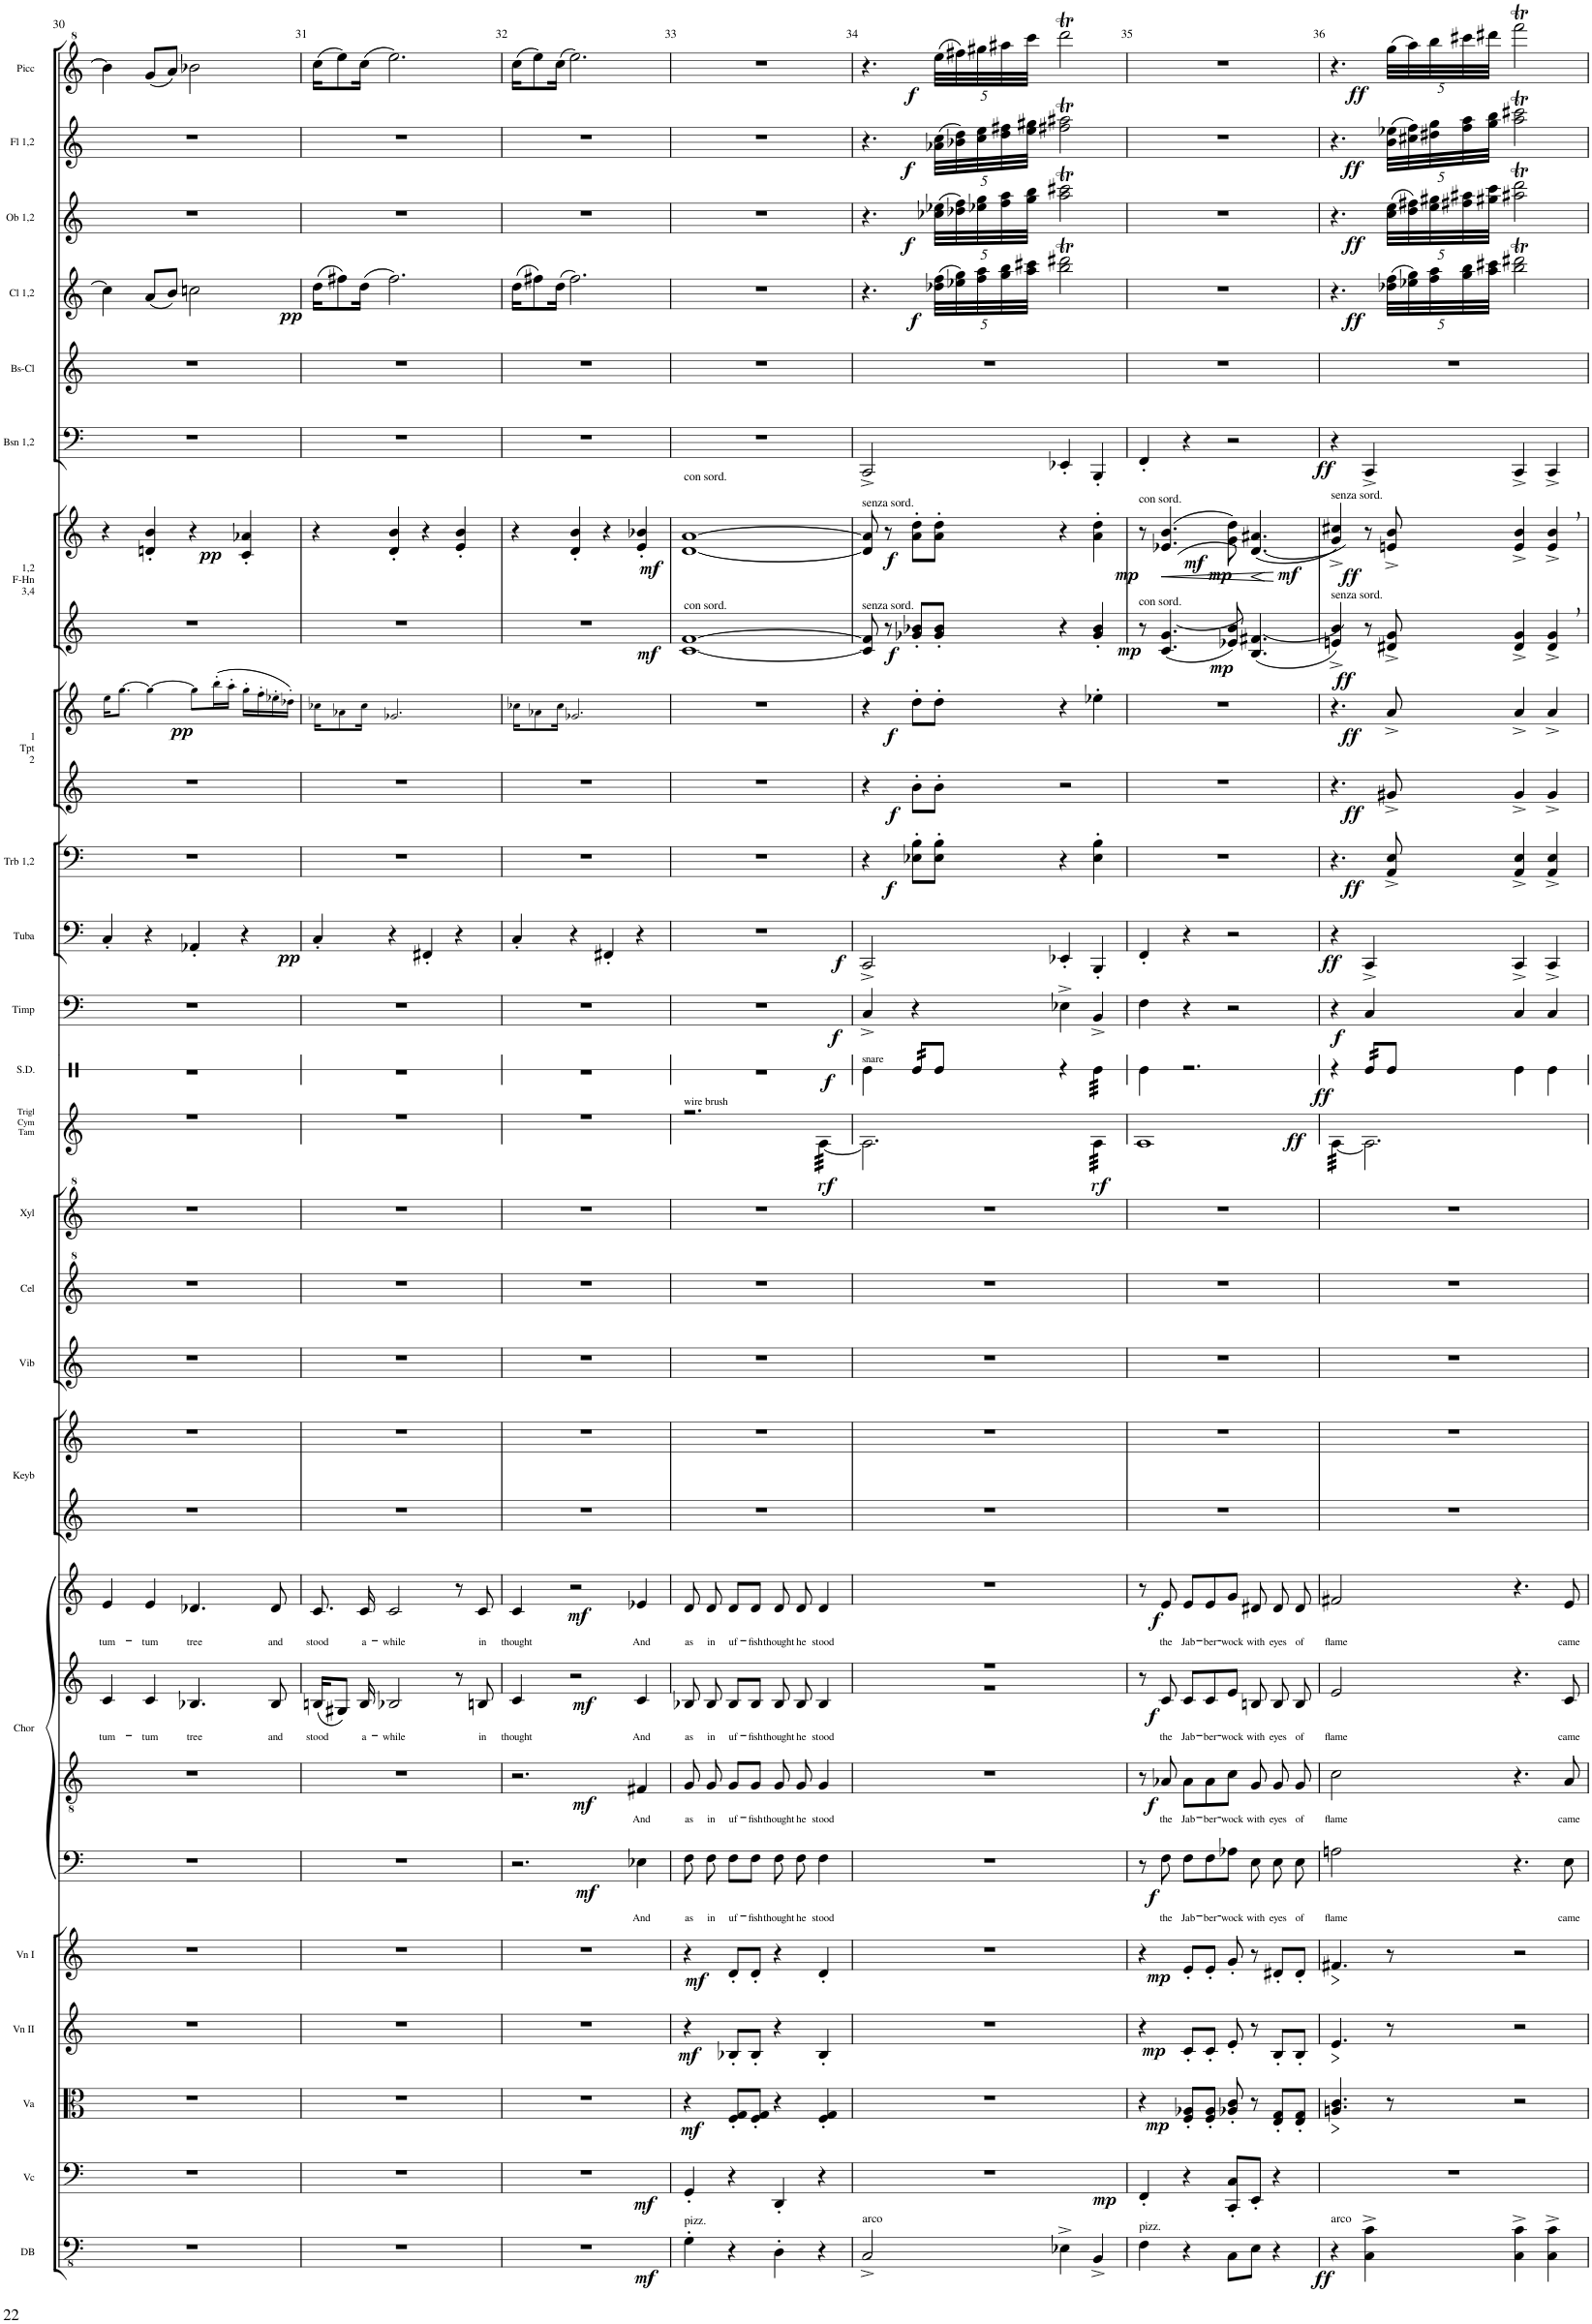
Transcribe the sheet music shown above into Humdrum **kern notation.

**kern	**dynam	**kern	**dynam	**kern	**dynam	**kern	**dynam	**kern	**dynam	**kern	**text	**kern	**text	**kern	**text	**kern	**text	**dynam	**kern	**kern	**kern	**kern	**kern	**kern	**dynam	**kern	**dynam	**kern	**dynam	**kern	**dynam	**kern	**dynam	**kern	**kern	**dynam	**kern	**kern	**dynam	**kern	**dynam	**kern	**kern	**dynam	**kern	**dynam	**kern	**dynam	**kern	**dynam
*part23	*part23	*part22	*part22	*part21	*part21	*part20	*part20	*part19	*part19	*part18	*part18	*part18	*part18	*part18	*part18	*part18	*part18	*part18	*part17	*part17	*part16	*part15	*part14	*part13	*part13	*part12	*part12	*part11	*part11	*part10	*part10	*part9	*part9	*part8	*part8	*part8	*part7	*part7	*part7	*part6	*part6	*part5	*part4	*part4	*part3	*part3	*part2	*part2	*part1	*part1
*staff29	*staff29	*staff28	*staff28	*staff27	*staff27	*staff26	*staff26	*staff25	*staff25	*staff24	*staff24	*staff23	*staff23	*staff22	*staff22	*staff21	*staff21	*staff21/22/23/24	*staff20	*staff19	*staff18	*staff17	*staff16	*staff15	*staff15	*staff14	*staff14	*staff13	*staff13	*staff12	*staff12	*staff11	*staff11	*staff10	*staff9	*staff9/10	*staff8	*staff7	*staff7/8	*staff6	*staff6	*staff5	*staff4	*staff4	*staff3	*staff3	*staff2	*staff2	*staff1	*staff1
*I"Dbl Bass	*	*I"Cellos	*	*I"Violas	*	*I"Violin II	*	*I"Violin I	*	*I"Chorus	*	*	*	*	*	*	*	*	*I"Keyboards	*	*I"Vibraphone	*I"Celesta	*I"Xylophone	*I"Triangle     Cymbal   Tam tam	*	*I"Side drum	*	*I"Timpani	*	*I"F-Tuba	*	*I"Trombone 1,2	*	*I"1 C Trumpets              2	*	*	*I"1,2 F-Horns       3,4	*	*	*I"Bassoons  1,2	*	*I"Bass Clarinet	*I"Clarinets 1,2	*	*I"Oboes 1,2	*	*I"Flutes 1,2	*	*I"Piccolo	*
*I'DB	*	*	*	*I'Va	*	*I'Vn II	*	*I'Vn I	*	*I'Chor	*	*	*	*	*	*	*	*	*I'Keyb	*	*I'Vib	*I'Cel	*I'Xyl	*I'Trigl    Cym    Tam	*	*I'S.D.	*	*I'Timp	*	*I'Tuba	*	*I'Trb 1,2	*	*I'1 Tpt   2	*	*	*I'1,2 F-Hn  3,4	*	*	*I'Bsn 1,2	*	*I'Bs-Cl	*I'Cl 1,2	*	*I'Ob 1,2	*	*I'Fl 1,2	*	*I'Picc	*
!!LO:PB:g=z
*clefFv4	*	*clefF4	*	*clefC3	*	*clefG2	*	*clefG2	*	*clefF4	*	*clefGv2	*	*clefG2	*	*clefG2	*	*	*clefG2	*clefG2	*clefG2	*clefG^2	*clefG^2	*clefG2	*	*clefX	*	*clefF4	*	*clefF4	*	*clefF4	*	*clefG2	*clefG2	*	*clefG2	*clefG2	*	*clefF4	*	*clefG2	*clefG2	*	*clefG2	*	*clefG2	*	*clefG^2	*
*Trd7c12	*	*	*	*	*	*	*	*	*	*	*	*	*	*	*	*	*	*	*	*	*	*	*	*	*	*	*	*	*	*	*	*	*	*	*	*	*Trd4c7	*Trd4c7	*	*	*	*Trd8c14	*Trd1c2	*	*	*	*	*	*Trd-7c-12	*
*k[]	*	*k[]	*	*k[]	*	*k[]	*	*k[]	*	*k[]	*	*k[]	*	*k[]	*	*k[]	*	*	*k[]	*k[]	*k[]	*k[]	*k[]	*k[]	*	*k[]	*	*k[]	*	*k[]	*	*k[]	*	*k[]	*k[]	*	*k[]	*k[]	*	*k[]	*	*k[]	*k[]	*	*k[]	*	*k[]	*	*k[]	*
=30	=30	=30	=30	=30	=30	=30	=30	=30	=30	=30	=30	=30	=30	=30	=30	=30	=30	=30	=30	=30	=30	=30	=30	=30	=30	=30	=30	=30	=30	=30	=30	=30	=30	=30	=30	=30	=30	=30	=30	=30	=30	=30	=30	=30	=30	=30	=30	=30	=30	=30
!	!	!	!	!	!	!	!	!	!	!	!	!	!	!	!LO:LY:b	!	!LO:LY:b	!	!	!	!	!	!	!	!	!	!	!	!	!	!	!	!	!	!	!	!	!	!	!	!	!	!	!	!	!	!	!	!	!
1r	.	1r	.	1r	.	1r	.	1r	.	1r	.	1r	.	4c/	tum-	4e/	tum-	.	1r	1r	1r	1r	1r	1r	.	1r	.	1r	.	4C'/	.	1r	.	1r	16ee!\KL	.	1r	4r	.	1r	.	1r	4cc#\]	.	1r	.	1r	.	4bb\]	.
.	.	.	.	.	.	.	.	.	.	.	.	.	.	.	.	.	.	.	.	.	.	.	.	.	.	.	.	.	.	.	.	.	.	.	[8.gg!\J	.	.	.	.	.	.	.	.	.	.	.	.	.	.	.
!	!	!	!	!	!	!	!	!	!	!	!	!	!	!	!LO:LY:b	!	!LO:LY:b	!	!	!	!	!	!	!	!	!	!	!	!	!	!	!	!	!	!	!	!	!	!	!	!	!	!	!	!	!	!	!	!	!
.	.	.	.	.	.	.	.	.	.	.	.	.	.	4c/	-tum	4e/	-tum	.	.	.	.	.	.	.	.	.	.	.	.	4r	.	.	.	.	4gg!\_	.	.	4dn/' 4b/'	.	.	.	.	(8a/L	.	.	.	.	.	(8gg/L	.
.	.	.	.	.	.	.	.	.	.	.	.	.	.	.	.	.	.	.	.	.	.	.	.	.	.	.	.	.	.	.	.	.	.	.	.	.	.	.	.	.	.	.	8b/J)	.	.	.	.	.	8aa/J)	.
!	!	!	!	!	!	!	!	!	!	!	!	!	!	!	!LO:LY:b	!	!LO:LY:b	!	!	!	!	!	!	!	!	!	!	!	!	!	!	!	!	!	!	!	!	!	!	!	!	!	!	!	!	!	!	!	!	!
.	.	.	.	.	.	.	.	.	.	.	.	.	.	4.B-X/	tree	4.d-X/	tree	.	.	.	.	.	.	.	.	.	.	.	.	4AA-X'/	.	.	.	.	8gg!\L]	.	.	4r	.	.	.	.	2ccn\	.	.	.	.	.	2bb-X\	.
!	!	!	!	!	!	!	!	!	!	!	!	!	!	!	!	!	!	!	!	!	!	!	!	!	!	!	!	!	!	!	!	!	!	!	!	!LO:DY:b	!	!	!	!	!	!	!	!	!	!	!	!	!	!
.	.	.	.	.	.	.	.	.	.	.	.	.	.	.	.	.	.	.	.	.	.	.	.	.	.	.	.	.	.	.	.	.	.	.	(16bb'!\L	pp	.	.	.	.	.	.	.	.	.	.	.	.	.	.
.	.	.	.	.	.	.	.	.	.	.	.	.	.	.	.	.	.	.	.	.	.	.	.	.	.	.	.	.	.	.	.	.	.	.	16aa'!\JJ	.	.	.	.	.	.	.	.	.	.	.	.	.	.	.
!	!	!	!	!	!	!	!	!	!	!	!	!	!	!	!	!	!	!	!	!	!	!	!	!	!	!	!	!	!	!	!	!	!	!	!	!	!	!	!LO:DY:b	!	!	!	!	!	!	!	!	!	!	!
.	.	.	.	.	.	.	.	.	.	.	.	.	.	.	.	.	.	.	.	.	.	.	.	.	.	.	.	.	.	4r	.	.	.	.	16gg'!\LL	.	.	4c/' 4a-X/'	pp	.	.	.	.	.	.	.	.	.	.	.
.	.	.	.	.	.	.	.	.	.	.	.	.	.	.	.	.	.	.	.	.	.	.	.	.	.	.	.	.	.	.	.	.	.	.	16ff'!\	.	.	.	.	.	.	.	.	.	.	.	.	.	.	.
!	!	!	!	!	!	!	!	!	!	!	!	!	!	!	!LO:LY:b	!	!LO:LY:b	!	!	!	!	!	!	!	!	!	!	!	!	!	!	!	!	!	!	!	!	!	!	!	!	!	!	!	!	!	!	!	!	!
.	.	.	.	.	.	.	.	.	.	.	.	.	.	8B-/	and	8d-/	and	.	.	.	.	.	.	.	.	.	.	.	.	.	.	.	.	.	16ee-X'!\	.	.	.	.	.	.	.	.	.	.	.	.	.	.	.
.	.	.	.	.	.	.	.	.	.	.	.	.	.	.	.	.	.	.	.	.	.	.	.	.	.	.	.	.	.	.	.	.	.	.	16dd-X'!\JJ)	.	.	.	.	.	.	.	.	.	.	.	.	.	.	.
=31	=31	=31	=31	=31	=31	=31	=31	=31	=31	=31	=31	=31	=31	=31	=31	=31	=31	=31	=31	=31	=31	=31	=31	=31	=31	=31	=31	=31	=31	=31	=31	=31	=31	=31	=31	=31	=31	=31	=31	=31	=31	=31	=31	=31	=31	=31	=31	=31	=31	=31
!	!	!	!	!	!	!	!	!	!	!	!	!	!	!	!LO:LY:b	!	!LO:LY:b	!	!	!	!	!	!	!	!	!	!	!	!	!	!LO:DY:b	!	!	!	!	!	!	!	!	!	!	!	!	!LO:DY:b	!	!	!	!	!	!
1r	.	1r	.	1r	.	1r	.	1r	.	1r	.	1r	.	16Bn/KL	stood	8.c/	stood	.	1r	1r	1r	1r	1r	1r	.	1r	.	1r	.	4C'/	pp	1r	.	1r	16cc-X!\KL	.	1r	4r	.	1r	.	1r	(16dd\KL	pp	1r	.	1r	.	(16ccc\KL	.
.	.	.	.	.	.	.	.	.	.	.	.	.	.	8G#X/J	.	.	.	.	.	.	.	.	.	.	.	.	.	.	.	.	.	.	.	.	8a-X!\	.	.	.	.	.	.	.	8ff#X\)	.	.	.	.	.	8eee\)	.
!	!	!	!	!	!	!	!	!	!	!	!	!	!	!	!LO:LY:b	!	!LO:LY:b	!	!	!	!	!	!	!	!	!	!	!	!	!	!	!	!	!	!	!	!	!	!	!	!	!	!	!	!	!	!	!	!	!
.	.	.	.	.	.	.	.	.	.	.	.	.	.	16B/	a-	16c/	a-	.	.	.	.	.	.	.	.	.	.	.	.	.	.	.	.	.	16cc-X!\Jk	.	.	.	.	.	.	.	(16dd\Jk	.	.	.	.	.	(16ccc\Jk	.
!	!	!	!	!	!	!	!	!	!	!	!	!	!	!	!LO:LY:b	!	!LO:LY:b	!	!	!	!	!	!	!	!	!	!	!	!	!	!	!	!	!	!	!	!	!	!	!	!	!	!	!	!	!	!	!	!	!
.	.	.	.	.	.	.	.	.	.	.	.	.	.	2B-X/	-while	2c/	-while	.	.	.	.	.	.	.	.	.	.	.	.	4r	.	.	.	.	2.g-X!/	.	.	4d/' 4b/'	.	.	.	.	2.ff#\)	.	.	.	.	.	2.eee\)	.
.	.	.	.	.	.	.	.	.	.	.	.	.	.	.	.	.	.	.	.	.	.	.	.	.	.	.	.	.	.	4FF#X'/	.	.	.	.	.	.	.	4r	.	.	.	.	.	.	.	.	.	.	.	.
.	.	.	.	.	.	.	.	.	.	.	.	.	.	8r	.	8r	.	.	.	.	.	.	.	.	.	.	.	.	.	4r	.	.	.	.	.	.	.	4e/' 4b/'	.	.	.	.	.	.	.	.	.	.	.	.
!	!	!	!	!	!	!	!	!	!	!	!	!	!	!	!LO:LY:b	!	!LO:LY:b	!	!	!	!	!	!	!	!	!	!	!	!	!	!	!	!	!	!	!	!	!	!	!	!	!	!	!	!	!	!	!	!	!
.	.	.	.	.	.	.	.	.	.	.	.	.	.	8Bn/	in	8c/	in	.	.	.	.	.	.	.	.	.	.	.	.	.	.	.	.	.	.	.	.	.	.	.	.	.	.	.	.	.	.	.	.	.
=32	=32	=32	=32	=32	=32	=32	=32	=32	=32	=32	=32	=32	=32	=32	=32	=32	=32	=32	=32	=32	=32	=32	=32	=32	=32	=32	=32	=32	=32	=32	=32	=32	=32	=32	=32	=32	=32	=32	=32	=32	=32	=32	=32	=32	=32	=32	=32	=32	=32	=32
!	!	!	!	!	!	!	!	!	!	!	!	!	!	!	!LO:LY:b	!	!LO:LY:b	!	!	!	!	!	!	!	!	!	!	!	!	!	!	!	!	!	!	!	!	!	!	!	!	!	!	!	!	!	!	!	!	!
1r	.	1r	.	1r	.	1r	.	1r	.	2.r	.	2.r	.	4c/	thought	4c/	thought	.	1r	1r	1r	1r	1r	1r	.	1r	.	1r	.	4C'/	.	1r	.	1r	16cc-X!\KL	.	1r	4r	.	1r	.	1r	(16dd\KL	.	1r	.	1r	.	(16ccc\KL	.
.	.	.	.	.	.	.	.	.	.	.	.	.	.	.	.	.	.	.	.	.	.	.	.	.	.	.	.	.	.	.	.	.	.	.	8a-X!\	.	.	.	.	.	.	.	8ff#X\)	.	.	.	.	.	8eee\)	.
.	.	.	.	.	.	.	.	.	.	.	.	.	.	.	.	.	.	.	.	.	.	.	.	.	.	.	.	.	.	.	.	.	.	.	16cc-X!\Jk	.	.	.	.	.	.	.	(16dd\Jk	.	.	.	.	.	(16ccc\Jk	.
.	.	.	.	.	.	.	.	.	.	.	.	.	.	2r	.	2r	.	.	.	.	.	.	.	.	.	.	.	.	.	4r	.	.	.	.	2.g-X!/	.	.	4d/' 4b/'	.	.	.	.	2.ff#\)	.	.	.	.	.	2.eee\)	.
.	.	.	.	.	.	.	.	.	.	.	.	.	.	.	.	.	.	.	.	.	.	.	.	.	.	.	.	.	.	4FF#X'/	.	.	.	.	.	.	.	4r	.	.	.	.	.	.	.	.	.	.	.	.
!	!	!	!	!	!	!	!	!	!	!	!LO:LY:b	!	!LO:LY:b	!	!LO:LY:b	!	!LO:LY:b	!LO:DY:b=4	!	!	!	!	!	!	!	!	!	!	!	!	!	!	!	!	!	!	!	!	!	!	!	!	!	!	!	!	!	!	!	!
!	!	!	!	!	!	!	!	!	!	!	!	!	!	!	!	!	!	!LO:DY:n=1:b=3	!	!	!	!	!	!	!	!	!	!	!	!	!	!	!	!	!	!	!	!	!	!	!	!	!	!	!	!	!	!	!	!
!	!	!	!	!	!	!	!	!	!	!	!	!	!	!	!	!	!	!LO:DY:n=2:b=2	!	!	!	!	!	!	!	!	!	!	!	!	!	!	!	!	!	!	!	!	!	!	!	!	!	!	!	!	!	!	!	!
!	!	!	!	!	!	!	!	!	!	!	!	!	!	!	!	!	!	!LO:DY:n=3:b	!	!	!	!	!	!	!	!	!	!	!	!	!	!	!	!	!	!	!	!	!	!	!	!	!	!	!	!	!	!	!	!
.	.	.	.	.	.	.	.	.	.	4E-X\	And	4F#X/	And	4c/	And	4e-X/	And	mf mf mf mf	.	.	.	.	.	.	.	.	.	.	.	4r	.	.	.	.	.	.	.	4e/' 4b-X/'	.	.	.	.	.	.	.	.	.	.	.	.
=33	=33	=33	=33	=33	=33	=33	=33	=33	=33	=33	=33	=33	=33	=33	=33	=33	=33	=33	=33	=33	=33	=33	=33	=33	=33	=33	=33	=33	=33	=33	=33	=33	=33	=33	=33	=33	=33	=33	=33	=33	=33	=33	=33	=33	=33	=33	=33	=33	=33	=33
!	!	!	!	!	!	!	!	!	!	!	!	!	!	!	!	!	!	!	!	!	!	!	!	!	!	!	!	!	!	!	!	!	!	!	!	!	!	!LO:TX:a:t=con sord.	!	!	!	!	!	!	!	!	!	!	!	!
!	!	!	!	!	!	!	!	!	!	!	!	!	!	!	!	!	!	!	!	!	!	!	!	!	!	!	!	!	!	!	!	!	!	!	!	!	!LO:TX:a:t=con sord.	!	!	!	!	!	!	!	!	!	!	!	!	!
!	!	!	!	!	!	!	!	!	!	!	!	!	!	!	!	!	!	!	!	!	!	!	!	!LO:TX:a:t=wire brush	!	!	!	!	!	!	!	!	!	!	!	!	!	!	!	!	!	!	!	!	!	!	!	!	!	!
!LO:TX:a:t=pizz.	!	!	!	!	!	!	!	!	!	!	!	!	!	!	!	!	!	!	!	!	!	!	!	!	!	!	!	!	!	!	!	!	!	!	!	!	!	!	!	!	!	!	!	!	!	!	!	!	!	!
!	!LO:DY:b	!	!LO:DY:b	!	!	!	!	!	!	!	!LO:LY:b	!	!LO:LY:b	!	!LO:LY:b	!	!LO:LY:b	!	!	!	!	!	!	!	!	!	!	!	!	!	!	!	!	!	!	!	!	!	!LO:DY:b=2	!	!	!	!	!	!	!	!	!	!	!
*	*	*	*	*	*	*	*	*	*	*	*	*	*	*	*	*	*	*	*	*	*	*	*	*^	*	*	*	*	*	*	*	*	*	*	*	*	*	*	*	*	*	*	*	*	*	*	*	*	*	*
!	!	!	!	!	!	!	!	!	!	!	!	!	!	!	!	!	!	!	!	!	!	!	!	!	!	!	!	!	!	!	!	!	!	!	!	!	!	!	!	!LO:DY:n=1:b	!	!	!	!	!	!	!	!	!	!	!
4GG'\	mf	4GG'/	mf	4r	.	4r	.	4r	.	8F\	as	8G/	as	8B-X/	as	8d/	as	.	1r	1r	1r	1r	1r	1ryy	2.r	.	1r	.	1r	.	1r	.	1r	.	1r	1r	.	[1c [1f	[1d [1a	mf mf	1r	.	1r	1r	.	1r	.	1r	.	1r	.
!	!	!	!	!	!	!	!	!	!	!	!LO:LY:b	!	!LO:LY:b	!	!LO:LY:b	!	!LO:LY:b	!	!	!	!	!	!	!	!	!	!	!	!	!	!	!	!	!	!	!	!	!	!	!	!	!	!	!	!	!	!	!	!	!	!
.	.	.	.	.	.	.	.	.	.	8F\	in	8G/	in	8B-/	in	8d/	in	.	.	.	.	.	.	.	.	.	.	.	.	.	.	.	.	.	.	.	.	.	.	.	.	.	.	.	.	.	.	.	.	.	.
!	!	!	!	!	!LO:DY:b	!	!LO:DY:b	!	!LO:DY:b	!	!LO:LY:b	!	!LO:LY:b	!	!LO:LY:b	!	!LO:LY:b	!	!	!	!	!	!	!	!	!	!	!	!	!	!	!	!	!	!	!	!	!	!	!	!	!	!	!	!	!	!	!	!	!	!
4r	.	4r	.	8F/' 8G/'L	mf	8B-X'/L	mf	8d'/L	mf	8F\L	uf-	8G/L	uf-	8B-/L	uf-	8d/L	uf-	.	.	.	.	.	.	.	.	.	.	.	.	.	.	.	.	.	.	.	.	.	.	.	.	.	.	.	.	.	.	.	.	.	.
!	!	!	!	!	!	!	!	!	!	!	!LO:LY:b	!	!LO:LY:b	!	!LO:LY:b	!	!LO:LY:b	!	!	!	!	!	!	!	!	!	!	!	!	!	!	!	!	!	!	!	!	!	!	!	!	!	!	!	!	!	!	!	!	!	!
.	.	.	.	8F/' 8G/'J	.	8B-'/J	.	8d'/J	.	8F\J	-fish	8G/J	-fish	8B-/J	-fish	8d/J	-fish	.	.	.	.	.	.	.	.	.	.	.	.	.	.	.	.	.	.	.	.	.	.	.	.	.	.	.	.	.	.	.	.	.	.
!	!	!	!	!	!	!	!	!	!	!	!LO:LY:b	!	!LO:LY:b	!	!LO:LY:b	!	!LO:LY:b	!	!	!	!	!	!	!	!	!	!	!	!	!	!	!	!	!	!	!	!	!	!	!	!	!	!	!	!	!	!	!	!	!	!
4DD'\	.	4DD'/	.	4r	.	4r	.	4r	.	8F\	thought	8G/	thought	8B-/	thought	8d/	thought	.	.	.	.	.	.	.	.	.	.	.	.	.	.	.	.	.	.	.	.	.	.	.	.	.	.	.	.	.	.	.	.	.	.
!	!	!	!	!	!	!	!	!	!	!	!LO:LY:b	!	!LO:LY:b	!	!LO:LY:b	!	!LO:LY:b	!	!	!	!	!	!	!	!	!	!	!	!	!	!	!	!	!	!	!	!	!	!	!	!	!	!	!	!	!	!	!	!	!	!
.	.	.	.	.	.	.	.	.	.	8F\	he	8G/	he	8B-/	he	8d/	he	.	.	.	.	.	.	.	.	.	.	.	.	.	.	.	.	.	.	.	.	.	.	.	.	.	.	.	.	.	.	.	.	.	.
!	!	!	!	!	!	!	!	!	!	!	!LO:LY:b	!	!LO:LY:b	!	!LO:LY:b	!	!LO:LY:b	!	!	!	!	!	!	!	!	!LO:DY:b	!	!	!	!	!	!	!	!	!	!	!	!	!	!	!	!	!	!	!	!	!	!	!	!	!
*	*	*	*	*	*	*	*	*	*	*	*	*	*	*	*	*	*	*	*	*	*	*	*	*tremolo	*	*	*	*	*	*	*	*	*	*	*	*	*	*	*	*	*	*	*	*	*	*	*	*	*	*	*
4r	.	4r	.	4F/' 4G/'	.	4B-'/	.	4d'/	.	4F\	stood	4G/	stood	4B-/	stood	4d/	stood	.	.	.	.	.	.	.	[32e\LLL	rf	.	.	.	.	.	.	.	.	.	.	.	.	.	.	.	.	.	.	.	.	.	.	.	.	.
.	.	.	.	.	.	.	.	.	.	.	.	.	.	.	.	.	.	.	.	.	.	.	.	.	32e\	.	.	.	.	.	.	.	.	.	.	.	.	.	.	.	.	.	.	.	.	.	.	.	.	.	.
.	.	.	.	.	.	.	.	.	.	.	.	.	.	.	.	.	.	.	.	.	.	.	.	.	32e\	.	.	.	.	.	.	.	.	.	.	.	.	.	.	.	.	.	.	.	.	.	.	.	.	.	.
.	.	.	.	.	.	.	.	.	.	.	.	.	.	.	.	.	.	.	.	.	.	.	.	.	32e\	.	.	.	.	.	.	.	.	.	.	.	.	.	.	.	.	.	.	.	.	.	.	.	.	.	.
.	.	.	.	.	.	.	.	.	.	.	.	.	.	.	.	.	.	.	.	.	.	.	.	.	32e\	.	.	.	.	.	.	.	.	.	.	.	.	.	.	.	.	.	.	.	.	.	.	.	.	.	.
.	.	.	.	.	.	.	.	.	.	.	.	.	.	.	.	.	.	.	.	.	.	.	.	.	32e\	.	.	.	.	.	.	.	.	.	.	.	.	.	.	.	.	.	.	.	.	.	.	.	.	.	.
.	.	.	.	.	.	.	.	.	.	.	.	.	.	.	.	.	.	.	.	.	.	.	.	.	32e\	.	.	.	.	.	.	.	.	.	.	.	.	.	.	.	.	.	.	.	.	.	.	.	.	.	.
.	.	.	.	.	.	.	.	.	.	.	.	.	.	.	.	.	.	.	.	.	.	.	.	.	32e\JJJ	.	.	.	.	.	.	.	.	.	.	.	.	.	.	.	.	.	.	.	.	.	.	.	.	.	.
*	*	*	*	*	*	*	*	*	*	*	*	*	*	*	*	*	*	*	*	*	*	*	*	*Xtremolo	*	*	*	*	*	*	*	*	*	*	*	*	*	*	*	*	*	*	*	*	*	*	*	*	*	*	*
=34	=34	=34	=34	=34	=34	=34	=34	=34	=34	=34	=34	=34	=34	=34	=34	=34	=34	=34	=34	=34	=34	=34	=34	=34	=34	=34	=34	=34	=34	=34	=34	=34	=34	=34	=34	=34	=34	=34	=34	=34	=34	=34	=34	=34	=34	=34	=34	=34	=34	=34	=34
*	*	*	*	*	*	*	*	*	*	*	*	*	*	*^	*	*	*	*	*	*	*	*	*	*	*	*	*	*	*	*	*	*	*	*	*	*	*	*	*	*	*	*	*	*	*	*	*	*	*	*	*
!	!	!	!	!	!	!	!	!	!	!	!	!	!	!	!	!	!	!	!	!	!	!	!	!	!	!	!	!	!	!	!	!	!	!	!	!	!	!	!	!LO:TX:a:t=senza sord.	!	!	!	!	!	!	!	!	!	!	!	!
!	!	!	!	!	!	!	!	!	!	!	!	!	!	!	!	!	!	!	!	!	!	!	!	!	!	!	!	!	!	!	!	!	!	!	!	!	!	!	!LO:TX:a:t=senza sord.	!	!	!	!	!	!	!	!	!	!	!	!	!
!	!	!	!	!	!	!	!	!	!	!	!	!	!	!	!	!	!	!	!	!	!	!	!	!	!	!	!	!LO:TX:a:t=snare	!	!	!	!	!	!	!	!	!	!	!	!	!	!	!	!	!	!	!	!	!	!	!	!
!LO:TX:a:t=arco	!	!	!	!	!	!	!	!	!	!	!	!	!	!	!	!	!	!	!	!	!	!	!	!	!	!	!	!	!	!	!	!	!	!	!	!	!	!	!	!	!	!	!	!	!	!	!	!	!	!	!	!
!	!	!	!	!	!	!	!	!	!	!	!	!	!	!	!	!	!	!	!	!	!	!	!	!	!	!	!	!	!LO:DY:b	!	!LO:DY:b	!	!LO:DY:b	!	!	!	!	!	!	!	!	!	!	!	!	!	!	!	!	!	!	!
2CC^/	.	1r	.	1r	.	1r	.	1r	.	1r	.	1r	.	1r	1r	.	1r	.	.	1r	1r	1r	1r	1r	1ryy	2.e\]	.	4Re\	f	4C^/	f	2CC^/	f	4r	.	4r	4r	.	8c/] 8f/]	8d/] 8a/]	.	2CC^/	.	1r	4.r	.	4.r	.	4.r	.	4.r	.
.	.	.	.	.	.	.	.	.	.	.	.	.	.	.	.	.	.	.	.	.	.	.	.	.	.	.	.	.	.	.	.	.	.	.	.	.	.	.	8r	8r	.	.	.	.	.	.	.	.	.	.	.	.
!	!	!	!	!	!	!	!	!	!	!	!	!	!	!	!	!	!	!	!	!	!	!	!	!	!	!	!	!	!	!	!	!	!	!	!LO:DY:b	!	!	!LO:DY:b=2	!	!	!	!	!	!	!	!	!	!	!	!	!	!
!	!	!	!	!	!	!	!	!	!	!	!	!	!	!	!	!	!	!	!	!	!	!	!	!	!	!	!	!	!	!	!	!	!	!	!	!	!	!LO:DY:n=1:b	!	!	!LO:DY:b=2	!	!	!	!	!	!	!	!	!	!	!
!	!	!	!	!	!	!	!	!	!	!	!	!	!	!	!	!	!	!	!	!	!	!	!	!	!	!	!	!	!	!	!	!	!	!	!	!	!	!	!	!	!LO:DY:n=1:b	!	!	!	!	!	!	!	!	!	!	!
*	*	*	*	*	*	*	*	*	*	*	*	*	*	*	*	*	*	*	*	*	*	*	*	*	*	*	*	*tremolo	*	*	*	*	*	*	*	*	*	*	*	*	*	*	*	*	*	*	*	*	*	*	*	*
.	.	.	.	.	.	.	.	.	.	.	.	.	.	.	.	.	.	.	.	.	.	.	.	.	.	.	.	32Re/LLL	.	4r	.	.	.	8E-X\' 8B\'L	f	8b'\L	8dd'\L	f f	8g-X/' 8b-X/'L	8a\' 8dd\'L	f f	.	.	.	.	.	.	.	.	.	.	.
.	.	.	.	.	.	.	.	.	.	.	.	.	.	.	.	.	.	.	.	.	.	.	.	.	.	.	.	32Re/	.	.	.	.	.	.	.	.	.	.	.	.	.	.	.	.	.	.	.	.	.	.	.	.
.	.	.	.	.	.	.	.	.	.	.	.	.	.	.	.	.	.	.	.	.	.	.	.	.	.	.	.	32Re/	.	.	.	.	.	.	.	.	.	.	.	.	.	.	.	.	.	.	.	.	.	.	.	.
.	.	.	.	.	.	.	.	.	.	.	.	.	.	.	.	.	.	.	.	.	.	.	.	.	.	.	.	32Re/	.	.	.	.	.	.	.	.	.	.	.	.	.	.	.	.	.	.	.	.	.	.	.	.
*	*	*	*	*	*	*	*	*	*	*	*	*	*	*	*	*	*	*	*	*	*	*	*	*	*	*	*	*Xtremolo	*	*	*	*	*	*	*	*	*	*	*	*	*	*	*	*	*	*	*	*	*	*	*	*
*	*	*	*	*	*	*	*	*	*	*	*	*	*	*	*	*	*	*	*	*	*	*	*	*	*	*	*	*	*	*	*	*	*	*	*	*	*	*	*	*	*	*	*	*	*Xbrackettup	*	*Xbrackettup	*	*Xbrackettup	*	*Xbrackettup	*
!	!	!	!	!	!	!	!	!	!	!	!	!	!	!	!	!	!	!	!	!	!	!	!	!	!	!	!	!	!	!	!	!	!	!	!	!	!	!	!	!	!	!	!	!	!	!LO:DY:b	!	!LO:DY:b	!	!LO:DY:b	!	!LO:DY:b
.	.	.	.	.	.	.	.	.	.	.	.	.	.	.	.	.	.	.	.	.	.	.	.	.	.	.	.	8Re/J	.	.	.	.	.	8E-\' 8B\'J	.	8b'\J	8dd'\J	.	8g-/' 8b-/'J	8a\' 8dd\'J	.	.	.	.	(40dd-X\ 40ff\LLL	f	(40cc-X\ 40ee-X\LLL	f	(40a-X\ 40cc\LLL	f	(40eee\LLL	f
.	.	.	.	.	.	.	.	.	.	.	.	.	.	.	.	.	.	.	.	.	.	.	.	.	.	.	.	.	.	.	.	.	.	.	.	.	.	.	.	.	.	.	.	.	40ee-X\ 40gg\)	.	40dd-X\ 40ff\)	.	40b-X\ 40dd\)	.	40fff#X\)	.
.	.	.	.	.	.	.	.	.	.	.	.	.	.	.	.	.	.	.	.	.	.	.	.	.	.	.	.	.	.	.	.	.	.	.	.	.	.	.	.	.	.	.	.	.	40ff\ 40aa\	.	40ee-X\ 40gg\	.	40cc\ 40ee\	.	40ggg#X\	.
.	.	.	.	.	.	.	.	.	.	.	.	.	.	.	.	.	.	.	.	.	.	.	.	.	.	.	.	.	.	.	.	.	.	.	.	.	.	.	.	.	.	.	.	.	40gg\ 40bb\	.	40ff\ 40aa\	.	40dd\ 40ff#X\	.	40aaa#X\	.
.	.	.	.	.	.	.	.	.	.	.	.	.	.	.	.	.	.	.	.	.	.	.	.	.	.	.	.	.	.	.	.	.	.	.	.	.	.	.	.	.	.	.	.	.	40aa\ 40ccc#X\JJJ	.	40gg\ 40bb\JJJ	.	40ee\ 40gg#X\JJJ	.	40cccc\JJJ	.
4EE-X^\	.	.	.	.	.	.	.	.	.	.	.	.	.	.	.	.	.	.	.	.	.	.	.	.	.	.	.	4r	.	4E-X^\	.	4EE-X'/	.	4r	.	2r	4r	.	4r	4r	.	4EE-X'/	.	.	2bb\T 2ddd#X\T	.	2aa\T 2ccc#X\T	.	2ff#X\T 2aa#X\T	.	2ddddT\	.
!	!	!	!	!	!	!	!	!	!	!	!	!	!	!	!	!	!	!	!	!	!	!	!	!	!	!	!LO:DY:b	!	!	!	!	!	!	!	!	!	!	!	!	!	!	!	!	!	!	!	!	!	!	!	!	!
*	*	*	*	*	*	*	*	*	*	*	*	*	*	*	*	*	*	*	*	*	*	*	*	*	*tremolo	*	*	*	*	*	*	*	*	*	*	*	*	*	*	*	*	*	*	*	*	*	*	*	*	*	*	*
*	*	*	*	*	*	*	*	*	*	*	*	*	*	*	*	*	*	*	*	*	*	*	*	*	*	*	*	*tremolo	*	*	*	*	*	*	*	*	*	*	*	*	*	*	*	*	*	*	*	*	*	*	*	*
4BBB^/	.	.	.	.	.	.	.	.	.	.	.	.	.	.	.	.	.	.	.	.	.	.	.	.	.	32e\LLL	rf	32Re\LLL	.	4BB^/	.	4BBB'/	.	4E-\' 4B\'	.	.	4ee-X'\	.	4g-/' 4b-/'	4a\' 4dd\'	.	4BBB'/	.	.	.	.	.	.	.	.	.	.
.	.	.	.	.	.	.	.	.	.	.	.	.	.	.	.	.	.	.	.	.	.	.	.	.	.	32e\	.	32Re\	.	.	.	.	.	.	.	.	.	.	.	.	.	.	.	.	.	.	.	.	.	.	.	.
.	.	.	.	.	.	.	.	.	.	.	.	.	.	.	.	.	.	.	.	.	.	.	.	.	.	32e\	.	32Re\	.	.	.	.	.	.	.	.	.	.	.	.	.	.	.	.	.	.	.	.	.	.	.	.
.	.	.	.	.	.	.	.	.	.	.	.	.	.	.	.	.	.	.	.	.	.	.	.	.	.	32e\	.	32Re\	.	.	.	.	.	.	.	.	.	.	.	.	.	.	.	.	.	.	.	.	.	.	.	.
.	.	.	.	.	.	.	.	.	.	.	.	.	.	.	.	.	.	.	.	.	.	.	.	.	.	32e\	.	32Re\	.	.	.	.	.	.	.	.	.	.	.	.	.	.	.	.	.	.	.	.	.	.	.	.
.	.	.	.	.	.	.	.	.	.	.	.	.	.	.	.	.	.	.	.	.	.	.	.	.	.	32e\	.	32Re\	.	.	.	.	.	.	.	.	.	.	.	.	.	.	.	.	.	.	.	.	.	.	.	.
.	.	.	.	.	.	.	.	.	.	.	.	.	.	.	.	.	.	.	.	.	.	.	.	.	.	32e\	.	32Re\	.	.	.	.	.	.	.	.	.	.	.	.	.	.	.	.	.	.	.	.	.	.	.	.
.	.	.	.	.	.	.	.	.	.	.	.	.	.	.	.	.	.	.	.	.	.	.	.	.	.	32e\JJJ	.	32Re\JJJ	.	.	.	.	.	.	.	.	.	.	.	.	.	.	.	.	.	.	.	.	.	.	.	.
*	*	*	*	*	*	*	*	*	*	*	*	*	*	*	*	*	*	*	*	*	*	*	*	*	*	*	*	*Xtremolo	*	*	*	*	*	*	*	*	*	*	*	*	*	*	*	*	*	*	*	*	*	*	*	*
*	*	*	*	*	*	*	*	*	*	*	*	*	*	*	*	*	*	*	*	*	*	*	*	*	*Xtremolo	*	*	*	*	*	*	*	*	*	*	*	*	*	*	*	*	*	*	*	*	*	*	*	*	*	*	*
*	*	*	*	*	*	*	*	*	*	*	*	*	*	*v	*v	*	*	*	*	*	*	*	*	*	*	*	*	*	*	*	*	*	*	*	*	*	*	*	*	*	*	*	*	*	*	*	*	*	*	*	*	*
=35	=35	=35	=35	=35	=35	=35	=35	=35	=35	=35	=35	=35	=35	=35	=35	=35	=35	=35	=35	=35	=35	=35	=35	=35	=35	=35	=35	=35	=35	=35	=35	=35	=35	=35	=35	=35	=35	=35	=35	=35	=35	=35	=35	=35	=35	=35	=35	=35	=35	=35	=35
!	!	!	!	!	!	!	!	!	!	!	!	!	!	!	!	!	!	!	!	!	!	!	!	!	!	!	!	!	!	!	!	!	!	!	!	!	!	!	!LO:TX:a:t=con sord.	!	!	!	!	!	!	!	!	!	!	!	!
!	!	!	!	!	!	!	!	!	!	!	!	!	!	!	!	!	!	!	!	!	!	!	!	!	!	!	!	!	!	!	!	!	!	!	!	!	!	!LO:TX:a:t=con sord.	!	!	!	!	!	!	!	!	!	!	!	!	!
!LO:TX:a:t=pizz.	!	!	!	!	!	!	!	!	!	!	!	!	!	!	!	!	!	!	!	!	!	!	!	!	!	!	!	!	!	!	!	!	!	!	!	!	!	!	!	!	!	!	!	!	!	!	!	!	!	!	!
!	!	!	!LO:DY:b	!	!	!	!	!	!	!	!	!	!	!	!	!	!	!LO:DY:b=4	!	!	!	!	!	!	!	!	!	!	!	!	!	!	!	!	!	!	!	!	!	!	!	!	!	!	!	!	!	!	!	!	!
!	!	!	!	!	!	!	!	!	!	!	!	!	!	!	!	!	!	!LO:DY:n=1:b=3	!	!	!	!	!	!	!	!	!	!	!	!	!	!	!	!	!	!	!	!	!	!	!	!	!	!	!	!	!	!	!	!	!
!	!	!	!	!	!	!	!	!	!	!	!	!	!	!	!	!	!	!LO:DY:n=2:b=2	!	!	!	!	!	!	!	!	!	!	!	!	!	!	!	!	!	!	!	!	!	!	!	!	!	!	!	!	!	!	!	!	!
!	!	!	!	!	!	!	!	!	!	!	!	!	!	!	!	!	!	!LO:DY:n=3:b	!	!	!	!	!	!	!	!	!	!	!	!	!	!	!	!	!	!	!	!	!	!	!	!	!	!	!	!	!	!	!	!	!
4FF\	.	4FF'/	mp	4r	.	4r	.	4r	.	8r	.	8r	.	8r	.	8r	.	f f f f	1r	1r	1r	1r	1r	1ryy	1e	.	4Re\	.	4F\	.	4FF'/	.	1r	.	1r	1r	.	8r	8r	.	4FF'/	.	1r	1r	.	1r	.	1r	.	1r	.
!	!	!	!	!	!	!	!	!	!	!	!LO:LY:b	!	!LO:LY:b	!	!LO:LY:b	!	!LO:LY:b	!	!	!	!	!	!	!	!	!	!	!	!	!	!	!	!	!	!	!	!	!	!	!LO:HP:b	!	!	!	!	!	!	!	!	!	!	!
!	!	!	!	!	!	!	!	!	!	!	!	!	!	!	!	!	!	!	!	!	!	!	!	!	!	!	!	!	!	!	!	!	!	!	!	!	!	!	!	!LO:DY:n=1:b=2	!	!	!	!	!	!	!	!	!	!	!
!	!	!	!	!	!	!	!	!	!	!	!	!	!	!	!	!	!	!	!	!	!	!	!	!	!	!	!	!	!	!	!	!	!	!	!	!	!	!	!	!LO:DY:n=2:b	!	!	!	!	!	!	!	!	!	!	!
.	.	.	.	.	.	.	.	.	.	8F\	the	8A-X/	the	8c/	the	8e/	the	.	.	.	.	.	.	.	.	.	.	.	.	.	.	.	.	.	.	.	.	4.c/ 4.g/	((4.e-X/ 4.b/	< mp mp	.	.	.	.	.	.	.	.	.	.	.
!	!	!	!	!	!LO:DY:b	!	!LO:DY:b	!	!LO:DY:b	!	!LO:LY:b	!	!LO:LY:b	!	!LO:LY:b	!	!LO:LY:b	!	!	!	!	!	!	!	!	!	!	!	!	!	!	!	!	!	!	!	!	!	!	!	!	!	!	!	!	!	!	!	!	!	!
4r	.	4r	.	8F/' 8A-X/'L	mp	8c'/L	mp	8e'/L	mp	8F\L	Jab-	8A-\L	Jab-	8c/L	Jab-	8e/L	Jab-	.	.	.	.	.	.	.	.	.	2.r	.	4r	.	4r	.	.	.	.	.	.	.	.	.	4r	.	.	.	.	.	.	.	.	.	.
!	!	!	!	!	!	!	!	!	!	!	!LO:LY:b	!	!LO:LY:b	!	!LO:LY:b	!	!LO:LY:b	!	!	!	!	!	!	!	!	!	!	!	!	!	!	!	!	!	!	!	!	!	!	!	!	!	!	!	!	!	!	!	!	!	!
.	.	.	.	8F/' 8A-/'J	.	8c'/J	.	8e'/J	.	8F\	-ber-	8A-\	-ber-	8c/	-ber-	8e/	-ber-	.	.	.	.	.	.	.	.	.	.	.	.	.	.	.	.	.	.	.	.	.	.	.	.	.	.	.	.	.	.	.	.	.	.
!	!	!	!	!	!	!	!	!	!	!	!LO:LY:b	!	!LO:LY:b	!	!LO:LY:b	!	!LO:LY:b	!	!	!	!	!	!	!	!	!	!	!	!	!	!	!	!	!	!	!	!	!	!	!LO:DY:n=3:b	!	!	!	!	!	!	!	!	!	!	!
8CC\L	.	8CC/' 8C/'L	.	8A-X/' 8c/'	.	8e'/	.	8g'/	.	8A-X\J	-wock	8c\J	-wock	8e/J	-wock	8g/J	-wock	.	.	.	.	.	.	.	.	.	.	.	2r	.	2r	.	.	.	.	.	.	8e-X/ 8b/	8g\ 8dd\))	mf	2r	.	.	.	.	.	.	.	.	.	.
!	!	!	!	!	!	!	!	!	!	!	!LO:LY:b	!	!LO:LY:b	!	!LO:LY:b	!	!LO:LY:b	!	!	!	!	!	!	!	!	!	!	!	!	!	!	!	!	!	!	!	!	!	!	!LO:HP:b	!	!	!	!	!	!	!	!	!	!	!
!	!	!	!	!	!	!	!	!	!	!	!	!	!	!	!	!	!	!	!	!	!	!	!	!	!	!	!	!	!	!	!	!	!	!	!	!	!	!	!	!LO:DY:n=4:b=2	!	!	!	!	!	!	!	!	!	!	!
!	!	!	!	!	!	!	!	!	!	!	!	!	!	!	!	!	!	!	!	!	!	!	!	!	!	!	!	!	!	!	!	!	!	!	!	!	!	!	!	!LO:DY:n=5:b	!	!	!	!	!	!	!	!	!	!	!
8EE\J	.	8EE'/J	.	8r	.	8r	.	8r	.	8E\	with	8G/	with	8Bn/	with	8d#X/	with	.	.	.	.	.	.	.	.	.	.	.	.	.	.	.	.	.	.	.	.	4.B/ 4.f#X/	((4.d/ 4.a#X/	< mp mp	.	.	.	.	.	.	.	.	.	.	.
!	!	!	!	!	!	!	!	!	!	!	!LO:LY:b	!	!LO:LY:b	!	!LO:LY:b	!	!LO:LY:b	!	!	!	!	!	!	!	!	!	!	!	!	!	!	!	!	!	!	!	!	!	!	!	!	!	!	!	!	!	!	!	!	!	!
4r	.	4r	.	8E/' 8G/'L	.	8B'/L	.	8d#X'/L	.	8E\	eyes	8G/	eyes	8B/	eyes	8d#/	eyes	.	.	.	.	.	.	.	.	.	.	.	.	.	.	.	.	.	.	.	.	.	.	.	.	.	.	.	.	.	.	.	.	.	.
!	!	!	!	!	!	!	!	!	!	!	!LO:LY:b	!	!LO:LY:b	!	!LO:LY:b	!	!LO:LY:b	!	!	!	!	!	!	!	!	!	!	!	!	!	!	!	!	!	!	!	!	!	!	!	!	!	!	!	!	!	!	!	!	!	!
.	.	.	.	8E/' 8G/'J	.	8B'/J	.	8d#'/J	.	8E\	of	8G/	of	8B/	of	8d#/	of	.	.	.	.	.	.	.	.	.	.	.	.	.	.	.	.	.	.	.	.	.	.	.	.	.	.	.	.	.	.	.	.	.	.
*	*	*	*	*	*	*	*	*	*	*	*	*	*	*	*	*	*	*	*	*	*	*	*	*v	*v	*	*	*	*	*	*	*	*	*	*	*	*	*	*	*	*	*	*	*	*	*	*	*	*	*	*
.	.	.	.	.	.	.	.	.	.	.	.	.	.	.	.	.	.	.	.	.	.	.	.	.	.	.	.	.	.	.	.	.	.	.	.	.	.	.	[ [	.	.	.	.	.	.	.	.	.	.	.
=36	=36	=36	=36	=36	=36	=36	=36	=36	=36	=36	=36	=36	=36	=36	=36	=36	=36	=36	=36	=36	=36	=36	=36	=36	=36	=36	=36	=36	=36	=36	=36	=36	=36	=36	=36	=36	=36	=36	=36	=36	=36	=36	=36	=36	=36	=36	=36	=36	=36	=36
!	!	!	!	!	!	!	!	!	!	!	!	!	!	!	!	!	!	!	!	!	!	!	!	!	!	!	!	!	!	!	!	!	!	!	!	!	!	!LO:TX:a:t=senza sord.	!	!	!	!	!	!	!	!	!	!	!	!
!	!	!	!	!	!	!	!	!	!	!	!	!	!	!	!	!	!	!	!	!	!	!	!	!	!	!	!	!	!	!	!	!	!	!	!	!	!LO:TX:a:t=senza sord.	!	!	!	!	!	!	!	!	!	!	!	!	!
!LO:TX:a:t=arco	!	!	!	!	!	!	!	!	!	!	!	!	!	!	!	!	!	!	!	!	!	!	!	!	!	!	!	!	!	!	!	!	!	!	!	!	!	!	!	!	!	!	!	!	!	!	!	!	!	!
!	!	!	!	!	!	!	!	!	!	!	!LO:LY:b	!	!LO:LY:b	!	!LO:LY:b	!	!LO:LY:b	!	!	!	!	!	!	!	!LO:DY:b	!	!	!	!	!	!	!	!	!	!	!	!	!	!LO:DY:b	!	!	!	!	!	!	!	!	!	!	!
*	*	*	*	*	*	*	*	*	*	*	*	*	*	*	*	*	*	*	*	*	*	*	*	*^	*	*	*	*	*	*	*	*	*	*	*	*	*	*	*	*	*	*	*	*	*	*	*	*	*	*
*	*	*	*	*	*	*	*	*	*	*	*	*	*	*	*	*	*	*	*	*	*	*	*	*tremolo	*	*	*	*	*	*	*	*	*	*	*	*	*	*	*	*	*	*	*	*	*	*	*	*	*	*	*
4r	.	1r	.	4.An/ 4.c/	.	4.e/	.	4.f#X/	.	2An\	flame	2c\	flame	2e/	flame	2f#X/	flame	.	1r	1r	1r	1r	1r	1ryy	[32e\LLL	ff	4r	.	4r	.	4r	.	4.r	.	4.r	4.r	.	4en/^ 4b/^	4g/^ 4cc#X/^))	mf	4r	.	1r	4.r	.	4.r	.	4.r	.	4.r	.
.	.	.	.	.	.	.	.	.	.	.	.	.	.	.	.	.	.	.	.	.	.	.	.	.	32e\	.	.	.	.	.	.	.	.	.	.	.	.	.	.	.	.	.	.	.	.	.	.	.	.	.	.
.	.	.	.	.	.	.	.	.	.	.	.	.	.	.	.	.	.	.	.	.	.	.	.	.	32e\	.	.	.	.	.	.	.	.	.	.	.	.	.	.	.	.	.	.	.	.	.	.	.	.	.	.
.	.	.	.	.	.	.	.	.	.	.	.	.	.	.	.	.	.	.	.	.	.	.	.	.	32e\	.	.	.	.	.	.	.	.	.	.	.	.	.	.	.	.	.	.	.	.	.	.	.	.	.	.
.	.	.	.	.	.	.	.	.	.	.	.	.	.	.	.	.	.	.	.	.	.	.	.	.	32e\	.	.	.	.	.	.	.	.	.	.	.	.	.	.	.	.	.	.	.	.	.	.	.	.	.	.
.	.	.	.	.	.	.	.	.	.	.	.	.	.	.	.	.	.	.	.	.	.	.	.	.	32e\	.	.	.	.	.	.	.	.	.	.	.	.	.	.	.	.	.	.	.	.	.	.	.	.	.	.
.	.	.	.	.	.	.	.	.	.	.	.	.	.	.	.	.	.	.	.	.	.	.	.	.	32e\	.	.	.	.	.	.	.	.	.	.	.	.	.	.	.	.	.	.	.	.	.	.	.	.	.	.
.	.	.	.	.	.	.	.	.	.	.	.	.	.	.	.	.	.	.	.	.	.	.	.	.	32e\JJJ	.	.	.	.	.	.	.	.	.	.	.	.	.	.	.	.	.	.	.	.	.	.	.	.	.	.
*	*	*	*	*	*	*	*	*	*	*	*	*	*	*	*	*	*	*	*	*	*	*	*	*Xtremolo	*	*	*	*	*	*	*	*	*	*	*	*	*	*	*	*	*	*	*	*	*	*	*	*	*	*	*
!	!LO:DY:b	!	!	!	!	!	!	!	!	!	!	!	!	!	!	!	!	!	!	!	!	!	!	!	!	!	!	!LO:DY:b	!	!LO:DY:b	!	!LO:DY:b	!	!	!	!	!	!	!	!	!	!LO:DY:b	!	!	!	!	!	!	!	!	!
*	*	*	*	*	*	*	*	*	*	*	*	*	*	*	*	*	*	*	*	*	*	*	*	*	*	*	*tremolo	*	*	*	*	*	*	*	*	*	*	*	*	*	*	*	*	*	*	*	*	*	*	*	*
4CC\^ 4C\^	ff	.	.	.	.	.	.	.	.	.	.	.	.	.	.	.	.	.	.	.	.	.	.	.	2.e\]	.	32Re/LLL	ff	4C/	f	4CC^/	ff	.	.	.	.	.	8r	8r	.	4CC^/	ff	.	.	.	.	.	.	.	.	.
.	.	.	.	.	.	.	.	.	.	.	.	.	.	.	.	.	.	.	.	.	.	.	.	.	.	.	32Re/	.	.	.	.	.	.	.	.	.	.	.	.	.	.	.	.	.	.	.	.	.	.	.	.
.	.	.	.	.	.	.	.	.	.	.	.	.	.	.	.	.	.	.	.	.	.	.	.	.	.	.	32Re/	.	.	.	.	.	.	.	.	.	.	.	.	.	.	.	.	.	.	.	.	.	.	.	.
.	.	.	.	.	.	.	.	.	.	.	.	.	.	.	.	.	.	.	.	.	.	.	.	.	.	.	32Re/	.	.	.	.	.	.	.	.	.	.	.	.	.	.	.	.	.	.	.	.	.	.	.	.
*	*	*	*	*	*	*	*	*	*	*	*	*	*	*	*	*	*	*	*	*	*	*	*	*	*	*	*Xtremolo	*	*	*	*	*	*	*	*	*	*	*	*	*	*	*	*	*	*	*	*	*	*	*	*
!	!	!	!	!	!	!	!	!	!	!	!	!	!	!	!	!	!	!	!	!	!	!	!	!	!	!	!	!	!	!	!	!	!	!LO:DY:b	!	!	!LO:DY:b=2	!	!	!	!	!	!	!	!	!	!	!	!	!	!
!	!	!	!	!	!	!	!	!	!	!	!	!	!	!	!	!	!	!	!	!	!	!	!	!	!	!	!	!	!	!	!	!	!	!	!	!	!LO:DY:n=1:b	!	!	!LO:DY:b=2	!	!	!	!	!	!	!	!	!	!	!
!	!	!	!	!	!	!	!	!	!	!	!	!	!	!	!	!	!	!	!	!	!	!	!	!	!	!	!	!	!	!	!	!	!	!	!	!	!	!	!	!LO:DY:n=1:b	!	!	!	!	!LO:DY:b	!	!LO:DY:b	!	!LO:DY:b	!	!LO:DY:b
.	.	.	.	8r	.	8r	.	8r	.	.	.	.	.	.	.	.	.	.	.	.	.	.	.	.	.	.	8Re/J	.	.	.	.	.	8AA/^ 8E/^	ff	8g#X^/	8a^/	ff ff	8d#X/^ 8g/^	8en/^ 8b/^	ff ff	.	.	.	(40dd-X\ 40ff\LLL	ff	(40cc\ 40ee\LLL	ff	(40b\ 40ee-X\LLL	ff	(40ggg\LLL	ff
.	.	.	.	.	.	.	.	.	.	.	.	.	.	.	.	.	.	.	.	.	.	.	.	.	.	.	.	.	.	.	.	.	.	.	.	.	.	.	.	.	.	.	.	40ee-X\ 40gg\)	.	40dd\ 40ff#X\)	.	40cc#X\ 40ff\)	.	40aaa\)	.
.	.	.	.	.	.	.	.	.	.	.	.	.	.	.	.	.	.	.	.	.	.	.	.	.	.	.	.	.	.	.	.	.	.	.	.	.	.	.	.	.	.	.	.	40ff\ 40aa\	.	40ee\ 40gg#X\	.	40dd#X\ 40gg\	.	40bbb\	.
.	.	.	.	.	.	.	.	.	.	.	.	.	.	.	.	.	.	.	.	.	.	.	.	.	.	.	.	.	.	.	.	.	.	.	.	.	.	.	.	.	.	.	.	40gg\ 40bb\	.	40ff#X\ 40aa#X\	.	40ff\ 40aa\	.	40cccc#X\	.
.	.	.	.	.	.	.	.	.	.	.	.	.	.	.	.	.	.	.	.	.	.	.	.	.	.	.	.	.	.	.	.	.	.	.	.	.	.	.	.	.	.	.	.	40aa\ 40ccc#X\JJJ	.	40gg#X\ 40ccc\JJJ	.	40gg\ 40bb\JJJ	.	40dddd#X\JJJ	.
4CC\^ 4C\^	.	.	.	2r	.	2r	.	2r	.	4.r	.	4.r	.	4.r	.	4.r	.	.	.	.	.	.	.	.	.	.	4Re\	.	4C/	.	4CC^/	.	4AA/^ 4E/^	.	4g#^/	4a^/	.	4d#/^ 4g/^	4e/^ 4b/^	.	4CC^/	.	.	2bb\T 2ddd#X\T	.	2aa#X\T 2ddd\T	.	2aa\T 2ccc#X\T	.	2ffffT\	.
4CC\^ 4C\^	.	.	.	.	.	.	.	.	.	.	.	.	.	.	.	.	.	.	.	.	.	.	.	.	.	.	4Re\	.	4C/	.	4CC^/	.	4AA/^ 4E/^	.	4g#^/	4a^/	.	4d#/^, 4g/^,	4e/^, 4b/^,	.	4CC^/	.	.	.	.	.	.	.	.	.	.
!	!	!	!	!	!	!	!	!	!	!	!LO:LY:b	!	!LO:LY:b	!	!LO:LY:b	!	!LO:LY:b	!	!	!	!	!	!	!	!	!	!	!	!	!	!	!	!	!	!	!	!	!	!	!	!	!	!	!	!	!	!	!	!	!	!
.	.	.	.	.	.	.	.	.	.	8E\	came	8A/	came	8c/	came	8e/	came	.	.	.	.	.	.	.	.	.	.	.	.	.	.	.	.	.	.	.	.	.	.	.	.	.	.	.	.	.	.	.	.	.	.
*	*	*	*	*	*	*	*	*	*	*	*	*	*	*	*	*	*	*	*	*	*	*	*	*v	*v	*	*	*	*	*	*	*	*	*	*	*	*	*	*	*	*	*	*	*	*	*	*	*	*	*	*
=	=	=	=	=	=	=	=	=	=	=	=	=	=	=	=	=	=	=	=	=	=	=	=	=	=	=	=	=	=	=	=	=	=	=	=	=	=	=	=	=	=	=	=	=	=	=	=	=	=	=
*-	*-	*-	*-	*-	*-	*-	*-	*-	*-	*-	*-	*-	*-	*-	*-	*-	*-	*-	*-	*-	*-	*-	*-	*-	*-	*-	*-	*-	*-	*-	*-	*-	*-	*-	*-	*-	*-	*-	*-	*-	*-	*-	*-	*-	*-	*-	*-	*-	*-	*-
